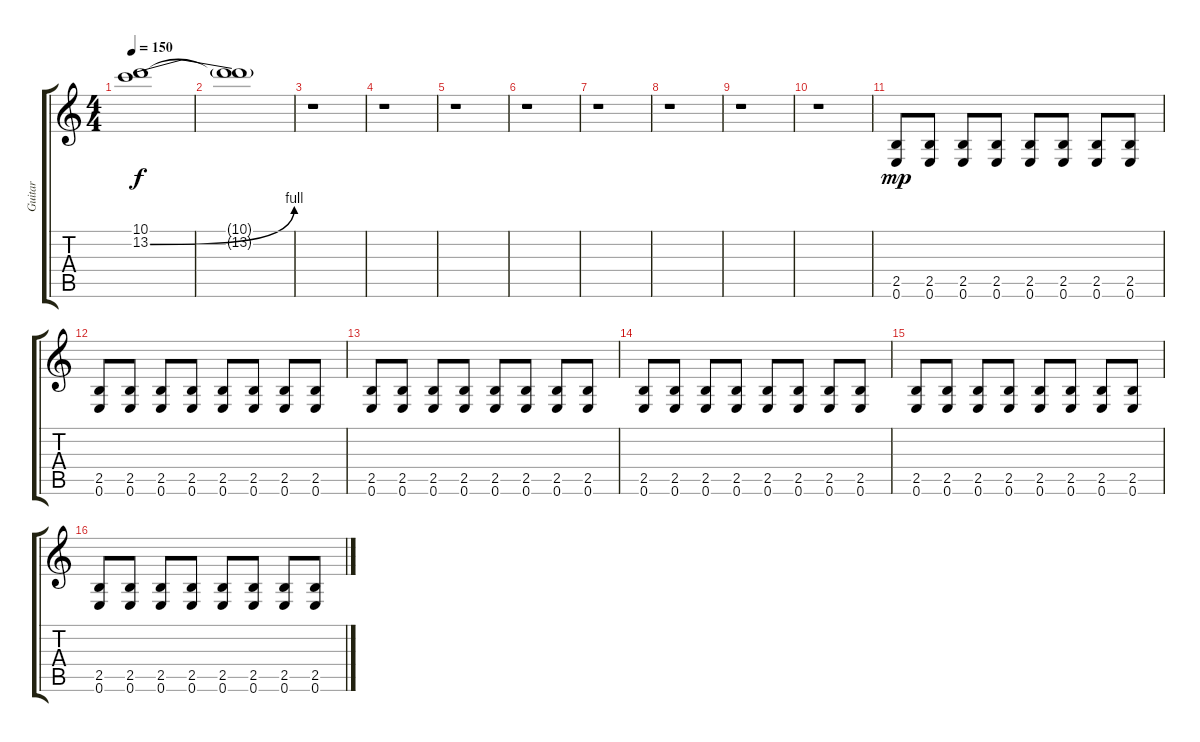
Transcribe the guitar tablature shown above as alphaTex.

\track ("Guitar" "Guitar") {instrument distortionguitar}
\staff {score tabs}
\tuning (E4 B3 G3 D3 A2 E2) {hide}
\ts (4 4)
\tempo 150
\clef g2
\ks c
(10.1 13.2{be (bend 0 0 60 4)}).1{dy f} |
(10.1{t} 13.2{t}).1 |
r.1 |
r.1 |
r.1 |
r.1 |
r.1 |
r.1 |
r.1 |
r.1 |
(2.5 0.6).8{dy mp} (2.5 0.6).8 (2.5 0.6).8 (2.5 0.6).8 (2.5 0.6).8 (2.5 0.6).8 (2.5 0.6).8 (2.5 0.6).8 |
(2.5 0.6).8 (2.5 0.6).8 (2.5 0.6).8 (2.5 0.6).8 (2.5 0.6).8 (2.5 0.6).8 (2.5 0.6).8 (2.5 0.6).8 |
(2.5 0.6).8 (2.5 0.6).8 (2.5 0.6).8 (2.5 0.6).8 (2.5 0.6).8 (2.5 0.6).8 (2.5 0.6).8 (2.5 0.6).8 |
(2.5 0.6).8 (2.5 0.6).8 (2.5 0.6).8 (2.5 0.6).8 (2.5 0.6).8 (2.5 0.6).8 (2.5 0.6).8 (2.5 0.6).8 |
(2.5 0.6).8 (2.5 0.6).8 (2.5 0.6).8 (2.5 0.6).8 (2.5 0.6).8 (2.5 0.6).8 (2.5 0.6).8 (2.5 0.6).8 |
(2.5 0.6).8 (2.5 0.6).8 (2.5 0.6).8 (2.5 0.6).8 (2.5 0.6).8 (2.5 0.6).8 (2.5 0.6).8 (2.5 0.6).8
